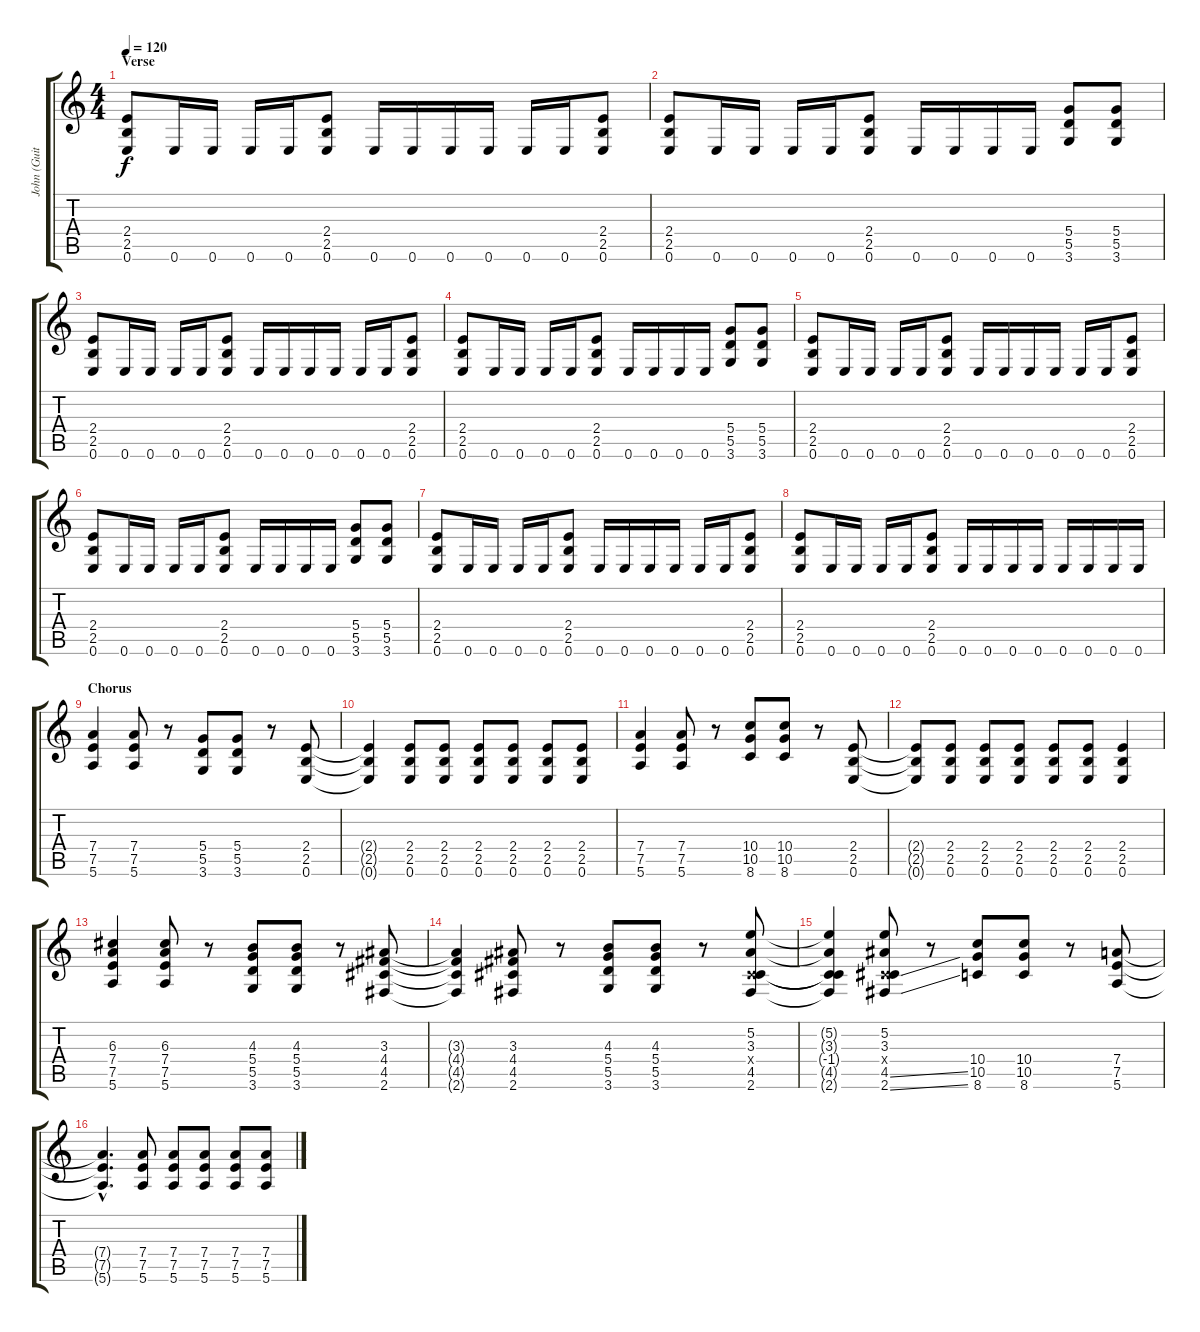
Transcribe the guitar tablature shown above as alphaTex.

\track ("John (Guitar 2)" "John (Guit") {instrument distortionguitar}
\staff {score tabs}
\tuning (E4 B3 G3 D3 A2 E2) {hide}
\ts (4 4)
\section ("" "Verse")
\tempo 120
\clef g2
\ks c
(2.4 2.5 0.6).8{dy f} 0.6.16 0.6.16 0.6.16 0.6.16 (2.4 2.5 0.6).8 0.6.16 0.6.16 0.6.16 0.6.16 0.6.16 0.6.16 (2.4 2.5 0.6).8 |
(2.4 2.5 0.6).8 0.6.16 0.6.16 0.6.16 0.6.16 (2.4 2.5 0.6).8 0.6.16 0.6.16 0.6.16 0.6.16 (5.4 5.5 3.6).8 (5.4 5.5 3.6).8 |
(2.4 2.5 0.6).8 0.6.16 0.6.16 0.6.16 0.6.16 (2.4 2.5 0.6).8 0.6.16 0.6.16 0.6.16 0.6.16 0.6.16 0.6.16 (2.4 2.5 0.6).8 |
(2.4 2.5 0.6).8 0.6.16 0.6.16 0.6.16 0.6.16 (2.4 2.5 0.6).8 0.6.16 0.6.16 0.6.16 0.6.16 (5.4 5.5 3.6).8 (5.4 5.5 3.6).8 |
(2.4 2.5 0.6).8 0.6.16 0.6.16 0.6.16 0.6.16 (2.4 2.5 0.6).8 0.6.16 0.6.16 0.6.16 0.6.16 0.6.16 0.6.16 (2.4 2.5 0.6).8 |
(2.4 2.5 0.6).8 0.6.16 0.6.16 0.6.16 0.6.16 (2.4 2.5 0.6).8 0.6.16 0.6.16 0.6.16 0.6.16 (5.4 5.5 3.6).8 (5.4 5.5 3.6).8 |
(2.4 2.5 0.6).8 0.6.16 0.6.16 0.6.16 0.6.16 (2.4 2.5 0.6).8 0.6.16 0.6.16 0.6.16 0.6.16 0.6.16 0.6.16 (2.4 2.5 0.6).8 |
(2.4 2.5 0.6).8 0.6.16 0.6.16 0.6.16 0.6.16 (2.4 2.5 0.6).8 0.6.16 0.6.16 0.6.16 0.6.16 0.6.16 0.6.16 0.6.16 0.6.16 |
\section ("" "Chorus")
(7.4 7.5 5.6).4 (7.4 7.5 5.6).8 r.8 (5.4 5.5 3.6).8 (5.4 5.5 3.6).8 r.8 (2.4 2.5 0.6).8 |
(2.4{t} 2.5{t} 0.6{t}).4 (2.4 2.5 0.6).8 (2.4 2.5 0.6).8 (2.4 2.5 0.6).8 (2.4 2.5 0.6).8 (2.4 2.5 0.6).8 (2.4 2.5 0.6).8 |
(7.4 7.5 5.6).4 (7.4 7.5 5.6).8 r.8 (10.4 10.5 8.6).8 (10.4 10.5 8.6).8 r.8 (2.4 2.5 0.6).8 |
(2.4{t} 2.5{t} 0.6{t}).8 (2.4 2.5 0.6).8 (2.4 2.5 0.6).8 (2.4 2.5 0.6).8 (2.4 2.5 0.6).8 (2.4 2.5 0.6).8 (2.4 2.5 0.6).4 |
(6.3 7.4 7.5 5.6).4 (6.3 7.4 7.5 5.6).8 r.8 (4.3 5.4 5.5 3.6).8 (4.3 5.4 5.5 3.6).8 r.8 (3.3 4.4 4.5 2.6).8 |
(3.3{t} 4.4{t} 4.5{t} 2.6{t}).4 (3.3 4.4 4.5 2.6).8 r.8 (4.3 5.4 5.5 3.6).8 (4.3 5.4 5.5 3.6).8 r.8 (5.2 3.3 -1.4{x} 4.5 2.6).8 |
(5.2{t} 3.3{t} -1.4{t} 4.5{t} 2.6{t}).4 (5.2 3.3 -1.4{x} 4.5{ss} 2.6{ss}).8 r.8 (10.4 10.5 8.6).8 (10.4 10.5 8.6).8 r.8 (7.4 7.5 5.6).8 |
(7.4{hac t} 7.5{hac t} 5.6{hac t}).4{d} (7.4 7.5 5.6).8 (7.4 7.5 5.6).8 (7.4 7.5 5.6).8 (7.4 7.5 5.6).8 (7.4 7.5 5.6).8
